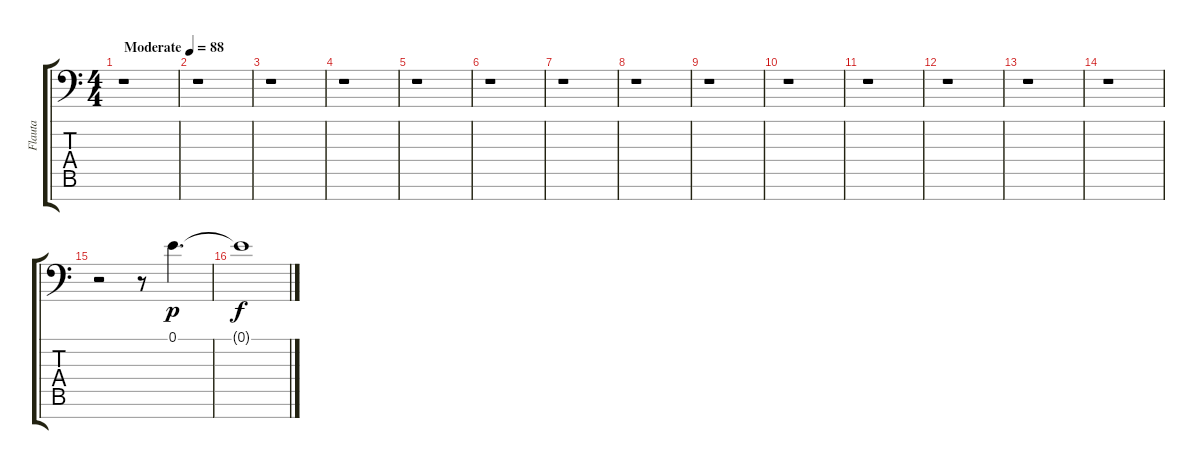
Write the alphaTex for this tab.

\track ("Flauta" "Flauta") {instrument flute}
\staff {score tabs}
\tuning (E4 B3 G3 D3 A2 E2 C-1) {hide}
\ts (4 4)
\tempo (88 "Moderate")
\clef f4
\ks c
r.1{dy p instrument flute} |
r.1 |
r.1 |
r.1 |
r.1 |
r.1 |
r.1 |
r.1 |
r.1 |
r.1 |
r.1 |
r.1 |
r.1 |
r.1 |
r.2 r.8 0.1.4{d volume 12 balance 6} |
0.1{t}.1{dy f}
